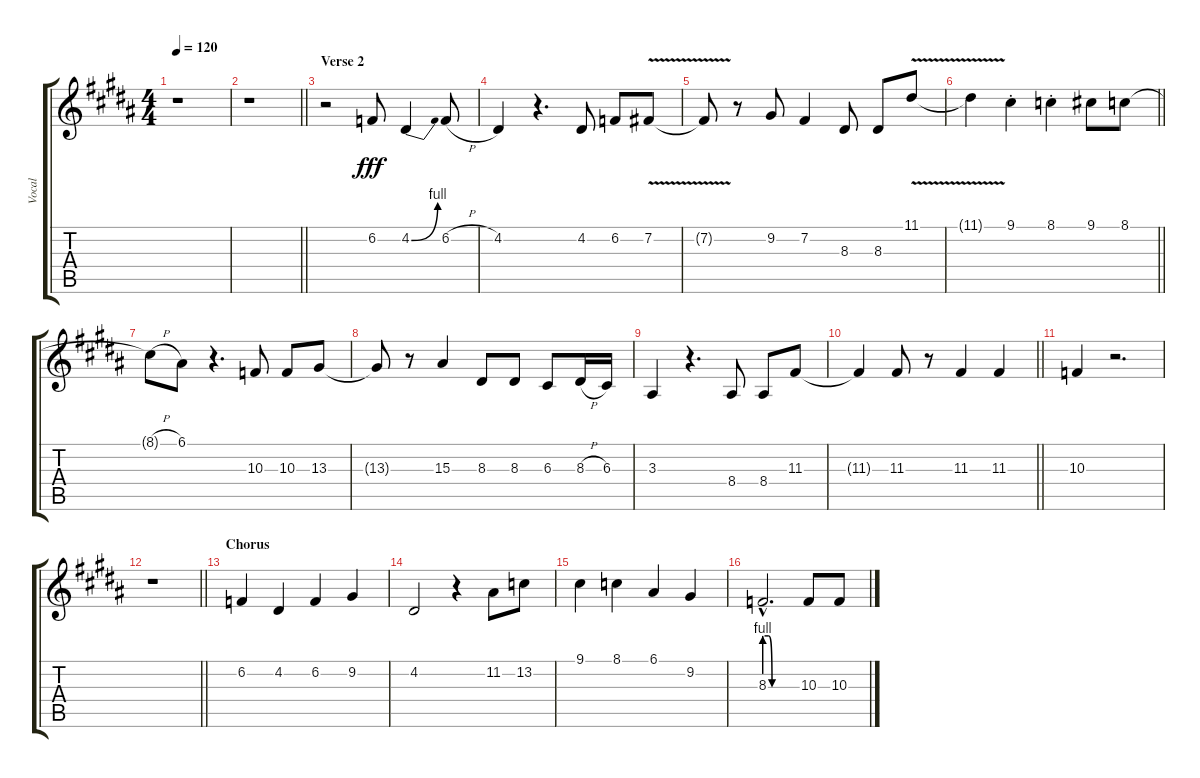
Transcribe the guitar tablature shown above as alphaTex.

\track ("Vocal" "Vocal") {instrument altosax}
\staff {score tabs}
\tuning (E4 B3 G3 D3 A2 E2) {hide}
\ts (4 4)
\tempo 120
\clef g2
\ks b
r.1{dy fff} |
\barLineRight lightlight
r.1 |
\section ("" "Verse 2")
r.2 6.2.8 4.2{be (bend 0 0 60 4)}.4 6.2{h}.8 |
4.2.4 r.4{d} 4.2.8 6.2.8 7.2{v}.8 |
7.2{t}.8 r.8 9.2.8 7.2.4 8.3.8 8.3.8 11.1{v}.8 |
\barLineRight lightlight
11.1{t}.4 9.1{st}.4 8.1{st}.4 9.1.8 8.1.8 |
8.1{h t}.8 6.1.8 r.4{d} 10.3.8 10.3.8 13.3.8 |
13.3{t}.8 r.8 15.3.4 8.3.8 8.3.8 6.3.8 8.3{h}.16 6.3.16 |
3.3.4 r.4{d} 8.4.8 8.4.8 11.3.8 |
\barLineRight lightlight
11.3{t}.4 11.3.8 r.8 11.3.4 11.3.4 |
10.3.4 r.2{d} |
\barLineRight lightlight
r.1 |
\section ("" "Chorus")
6.2.4 4.2.4 6.2.4 9.2.4 |
4.2.2 r.4 11.2.8 13.2.8 |
9.1.4 8.1.4 6.1.4 9.2.4 |
8.3{be (custom 0 4 8 4 14 0 60 0) hac}.2{d} 10.3.8 10.3.8
